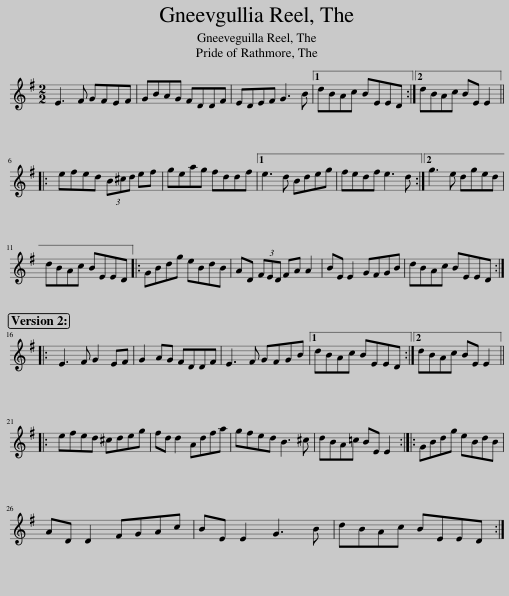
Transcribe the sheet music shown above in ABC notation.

X:1
L:1/8
M:2/2
I:linebreak $
K:Emin
V:1 treble
V:1
 E3 F GFEF | GBAG FDDF | EDEF G3 B |1 dBAc BEED :|2 dBAc BE E2 |:$ %5
 efed (3B^cd ef | geag fddf |1 e3 d Bdeg | fedf e3 d :|2 g3 e dged |$ %10
 dBAc BEED |: GBdg eBdB | AD (3FED FA A2 | BE E2 GFGB | dBAc BEED ::$ %15
 E3 F G2 EF | G2 AG FDDF | E3 F GFGB |1 dBAc BEED :|2 dBAc BE E2 |:$ %20
 efed ^cdeg | fd d2 Adfa | gfed B3 ^c | dBA=c BE E2 :: GBdg eBdB |$ %25
 AD D2 FGAc | BE E2 G3 B | dBAc BEED :| %28
